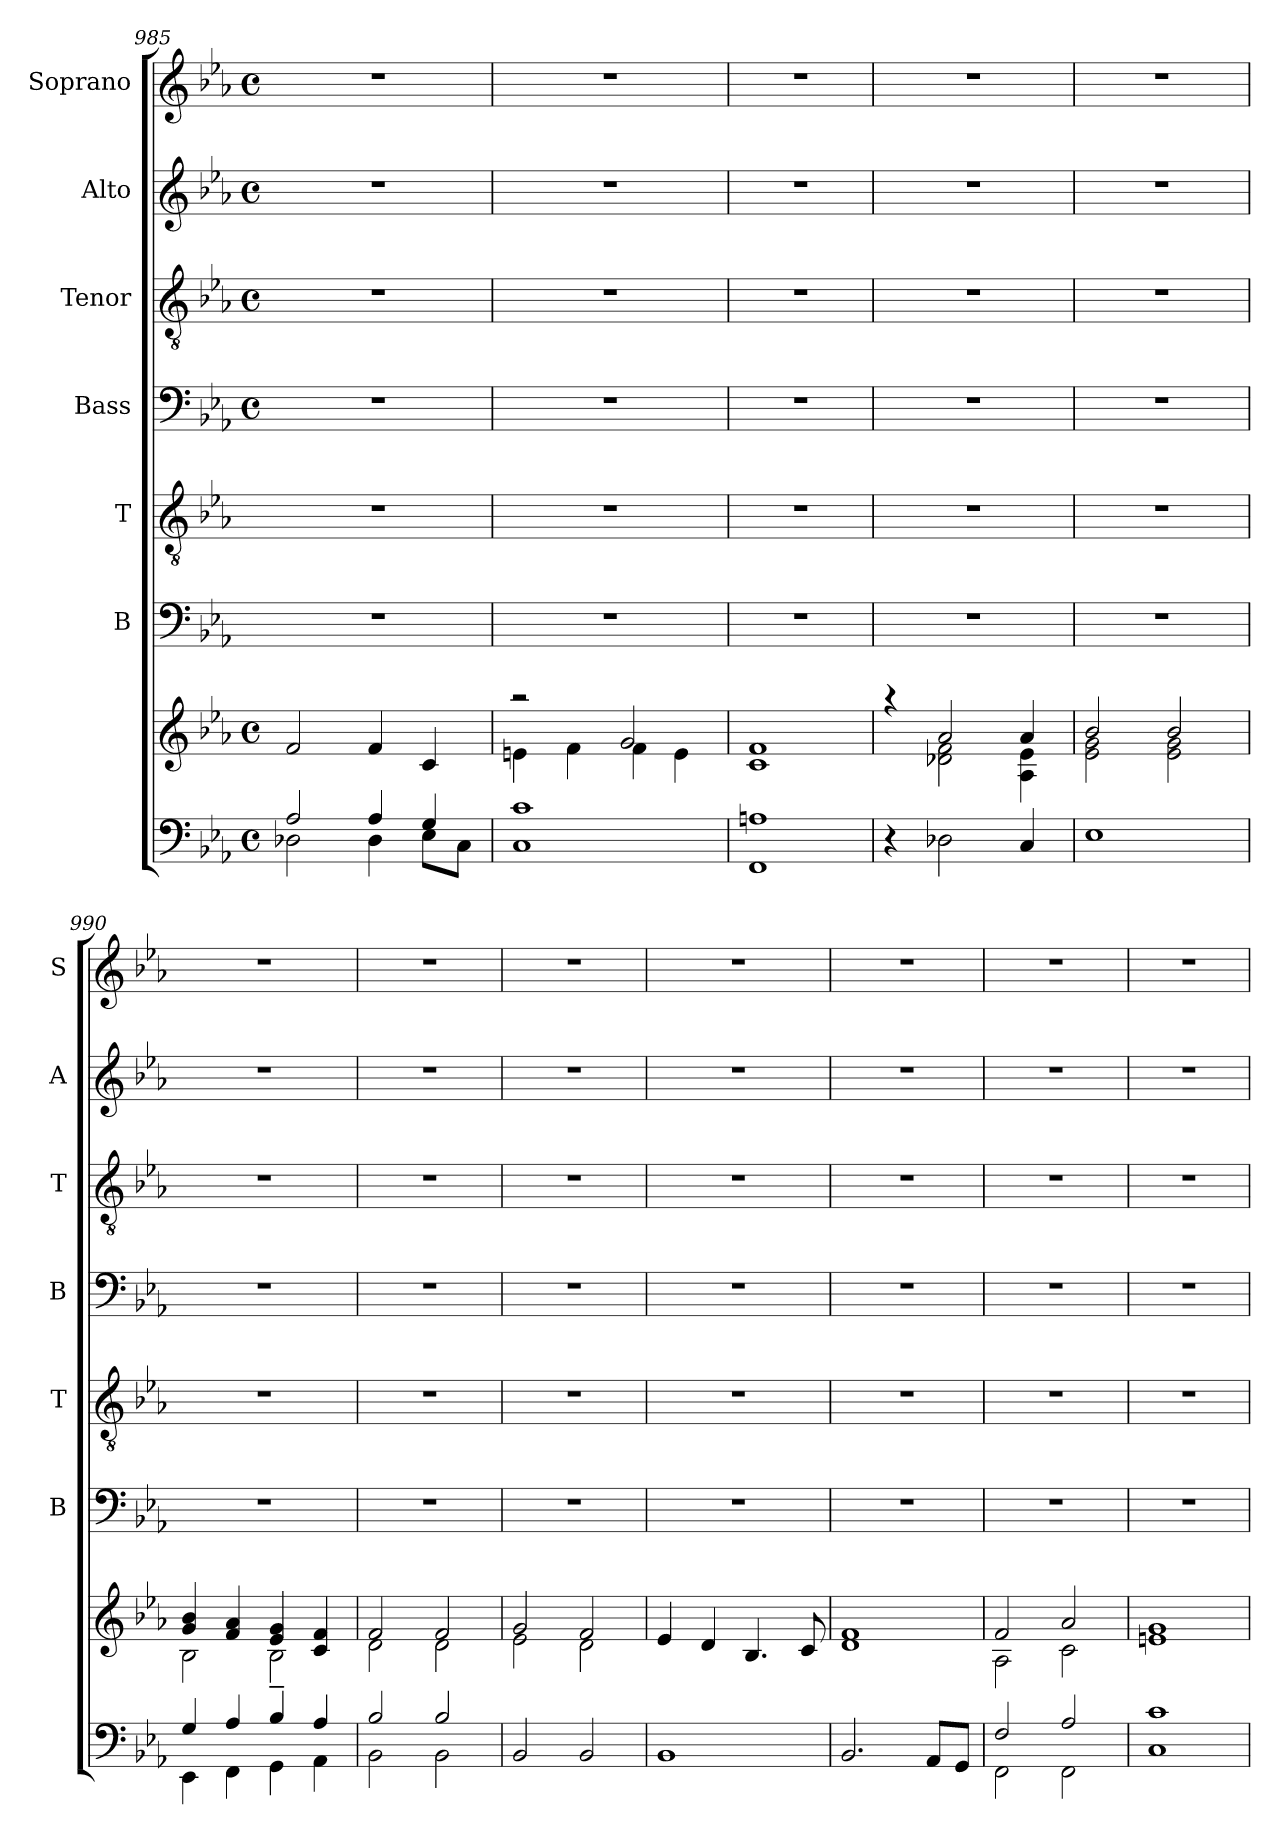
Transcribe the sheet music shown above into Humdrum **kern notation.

**kern	**kern	**kern	**kern	**kern	**kern	**kern	**kern
*part8	*part7	*part6	*part5	*part4	*part3	*part2	*part1
*staff8	*staff7	*staff6	*staff5	*staff4	*staff3	*staff2	*staff1
*	*	*I"B	*I"T	*I"Bass	*I"Tenor	*I"Alto	*I"Soprano
*	*	*I'B	*I'T	*I'B	*I'T	*I'A	*I'S
!!LO:LB:g=z
*clefF4	*clefG2	*clefF4	*clefGv2	*clefF4	*clefGv2	*clefG2	*clefG2
*k[b-e-a-]	*k[b-e-a-]	*k[b-e-a-]	*k[b-e-a-]	*k[b-e-a-]	*k[b-e-a-]	*k[b-e-a-]	*k[b-e-a-]
*E-:	*E-:	*E-:	*E-:	*E-:	*E-:	*E-:	*E-:
*M4/4	*M4/4	*	*	*M4/4	*M4/4	*M4/4	*M4/4
*met(c)	*met(c)	*	*	*met(c)	*met(c)	*met(c)	*met(c)
=985	=985	=985	=985	=985	=985	=985	=985
*^	*	*	*	*	*	*	*
2A-/	2D-X\	2f/	1r	1r	1r	1r	1r	1r
4A-/	4D-\	4f/	.	.	.	.	.	.
4G/	8E-\L	4c/	.	.	.	.	.	.
.	8C\J	.	.	.	.	.	.	.
*v	*v	*	*	*	*	*	*	*
=986	=986	=986	=986	=986	=986	=986	=986
*	*^	*	*	*	*	*	*
1C 1c	2raa	4en\	1r	1r	1r	1r	1r	1r
.	.	4f\	.	.	.	.	.	.
.	2g/	4f\	.	.	.	.	.	.
.	.	4e\	.	.	.	.	.	.
*	*v	*v	*	*	*	*	*	*
=987	=987	=987	=987	=987	=987	=987	=987
1FF 1An	1c 1f	1r	1r	1r	1r	1r	1r
=988	=988	=988	=988	=988	=988	=988	=988
*	*^	*	*	*	*	*	*
4r	4raa	4ryy	1r	1r	1r	1r	1r	1r
2D-X\	2a-/	2d-X\ 2f\	.	.	.	.	.	.
4C/	4a-/	4A-\ 4e-\	.	.	.	.	.	.
=989	=989	=989	=989	=989	=989	=989	=989	=989
1E-	2b-/	2e-\ 2g\	1r	1r	1r	1r	1r	1r
.	2b-/	2e-\ 2g\	.	.	.	.	.	.
=990	=990	=990	=990	=990	=990	=990	=990	=990
*^	*	*	*	*	*	*	*	*
4G/	4EE-\	4g/ 4b-/	2B-\	1r	1r	1r	1r	1r	1r
4A-/	4FF\	4f/ 4a-/	.	.	.	.	.	.	.
4B-/	4GG\	4e-/ 4g/	2B-~<\	.	.	.	.	.	.
4A-/	4AA-\	4c/ 4f/	.	.	.	.	.	.	.
!!LO:LB:g=z
=991	=991	=991	=991	=991	=991	=991	=991	=991	=991
2B-/	2BB-\	2f/	2d\	1r	1r	1r	1r	1r	1r
2B-/	2BB-\	2f/	2d\	.	.	.	.	.	.
*v	*v	*	*	*	*	*	*	*	*
=992	=992	=992	=992	=992	=992	=992	=992	=992
2BB-/	2g/	2e-\	1r	1r	1r	1r	1r	1r
2BB-/	2f/	2d\	.	.	.	.	.	.
*	*v	*v	*	*	*	*	*	*
=993	=993	=993	=993	=993	=993	=993	=993
1BB-	4e-/	1r	1r	1r	1r	1r	1r
.	4d/	.	.	.	.	.	.
.	4.B-/	.	.	.	.	.	.
.	8c/	.	.	.	.	.	.
=994	=994	=994	=994	=994	=994	=994	=994
2.BB-/	1d 1f	1r	1r	1r	1r	1r	1r
8AA-/L	.	.	.	.	.	.	.
8GG/J	.	.	.	.	.	.	.
=995	=995	=995	=995	=995	=995	=995	=995
*^	*^	*	*	*	*	*	*
2F/	2FF\	2f/	2A-\	1r	1r	1r	1r	1r	1r
2A-/	2FF\	2a-/	2c\	.	.	.	.	.	.
*v	*v	*	*	*	*	*	*	*	*
*	*v	*v	*	*	*	*	*	*
=996	=996	=996	=996	=996	=996	=996	=996
1C 1c	1en 1g	1r	1r	1r	1r	1r	1r
=	=	=	=	=	=	=	=
*-	*-	*-	*-	*-	*-	*-	*-
